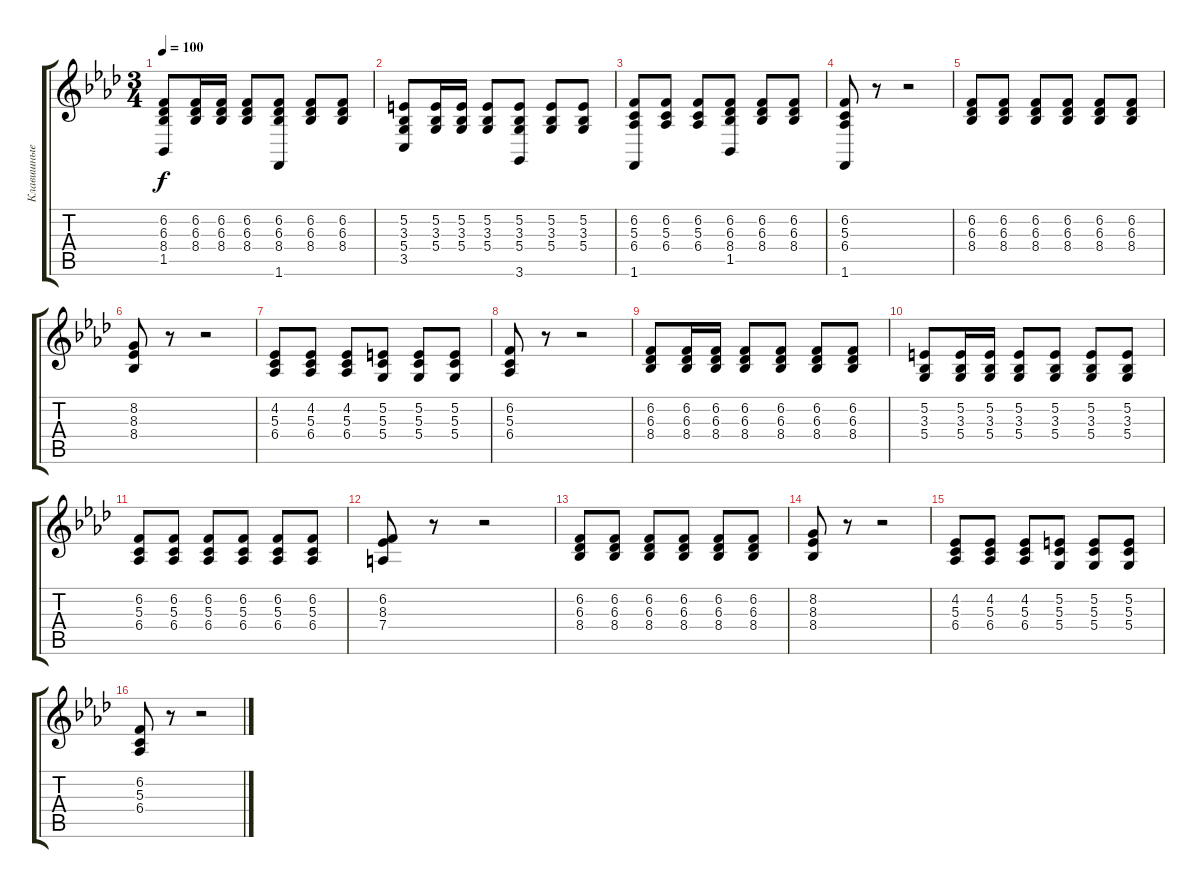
\track ("Клавишные 1" "Клавишные ") {instrument brightacousticpiano}
\staff {score tabs}
\tuning (E4 B3 G3 D3 A2 E2) {hide}
\ts (3 4)
\tempo 100
\clef g2
\ks fminor
(6.2 6.3 8.4 1.5).8{dy f} (6.2 6.3 8.4).16 (6.2 6.3 8.4).16 (6.2 6.3 8.4).8 (6.2 6.3 8.4 1.6).8 (6.2 6.3 8.4).8 (6.2 6.3 8.4).8 |
(5.2 3.3 5.4 3.5).8 (5.2 3.3 5.4).16 (5.2 3.3 5.4).16 (5.2 3.3 5.4).8 (5.2 3.3 5.4 3.6).8 (5.2 3.3 5.4).8 (5.2 3.3 5.4).8 |
(6.2 5.3 6.4 1.6).8 (6.2 5.3 6.4).8 (6.2 5.3 6.4).8 (6.2 6.3 8.4 1.5).8 (6.2 6.3 8.4).8 (6.2 6.3 8.4).8 |
(6.2 5.3 6.4 1.6).8 r.8 r.2 |
(6.2 6.3 8.4).8 (6.2 6.3 8.4).8 (6.2 6.3 8.4).8 (6.2 6.3 8.4).8 (6.2 6.3 8.4).8 (6.2 6.3 8.4).8 |
(8.2 8.3 8.4).8 r.8 r.2 |
(4.2 5.3 6.4).8 (4.2 5.3 6.4).8 (4.2 5.3 6.4).8 (5.2 5.3 5.4).8 (5.2 5.3 5.4).8 (5.2 5.3 5.4).8 |
(6.2 5.3 6.4).8 r.8 r.2 |
(6.2 6.3 8.4).8 (6.2 6.3 8.4).16 (6.2 6.3 8.4).16 (6.2 6.3 8.4).8 (6.2 6.3 8.4).8 (6.2 6.3 8.4).8 (6.2 6.3 8.4).8 |
(5.2 3.3 5.4).8 (5.2 3.3 5.4).16 (5.2 3.3 5.4).16 (5.2 3.3 5.4).8 (5.2 3.3 5.4).8 (5.2 3.3 5.4).8 (5.2 3.3 5.4).8 |
(6.2 5.3 6.4).8 (6.2 5.3 6.4).8 (6.2 5.3 6.4).8 (6.2 5.3 6.4).8 (6.2 5.3 6.4).8 (6.2 5.3 6.4).8 |
(6.2 8.3 7.4).8 r.8 r.2 |
(6.2 6.3 8.4).8 (6.2 6.3 8.4).8 (6.2 6.3 8.4).8 (6.2 6.3 8.4).8 (6.2 6.3 8.4).8 (6.2 6.3 8.4).8 |
(8.2 8.3 8.4).8 r.8 r.2 |
(4.2 5.3 6.4).8 (4.2 5.3 6.4).8 (4.2 5.3 6.4).8 (5.2 5.3 5.4).8 (5.2 5.3 5.4).8 (5.2 5.3 5.4).8 |
(6.2 5.3 6.4).8 r.8 r.2
